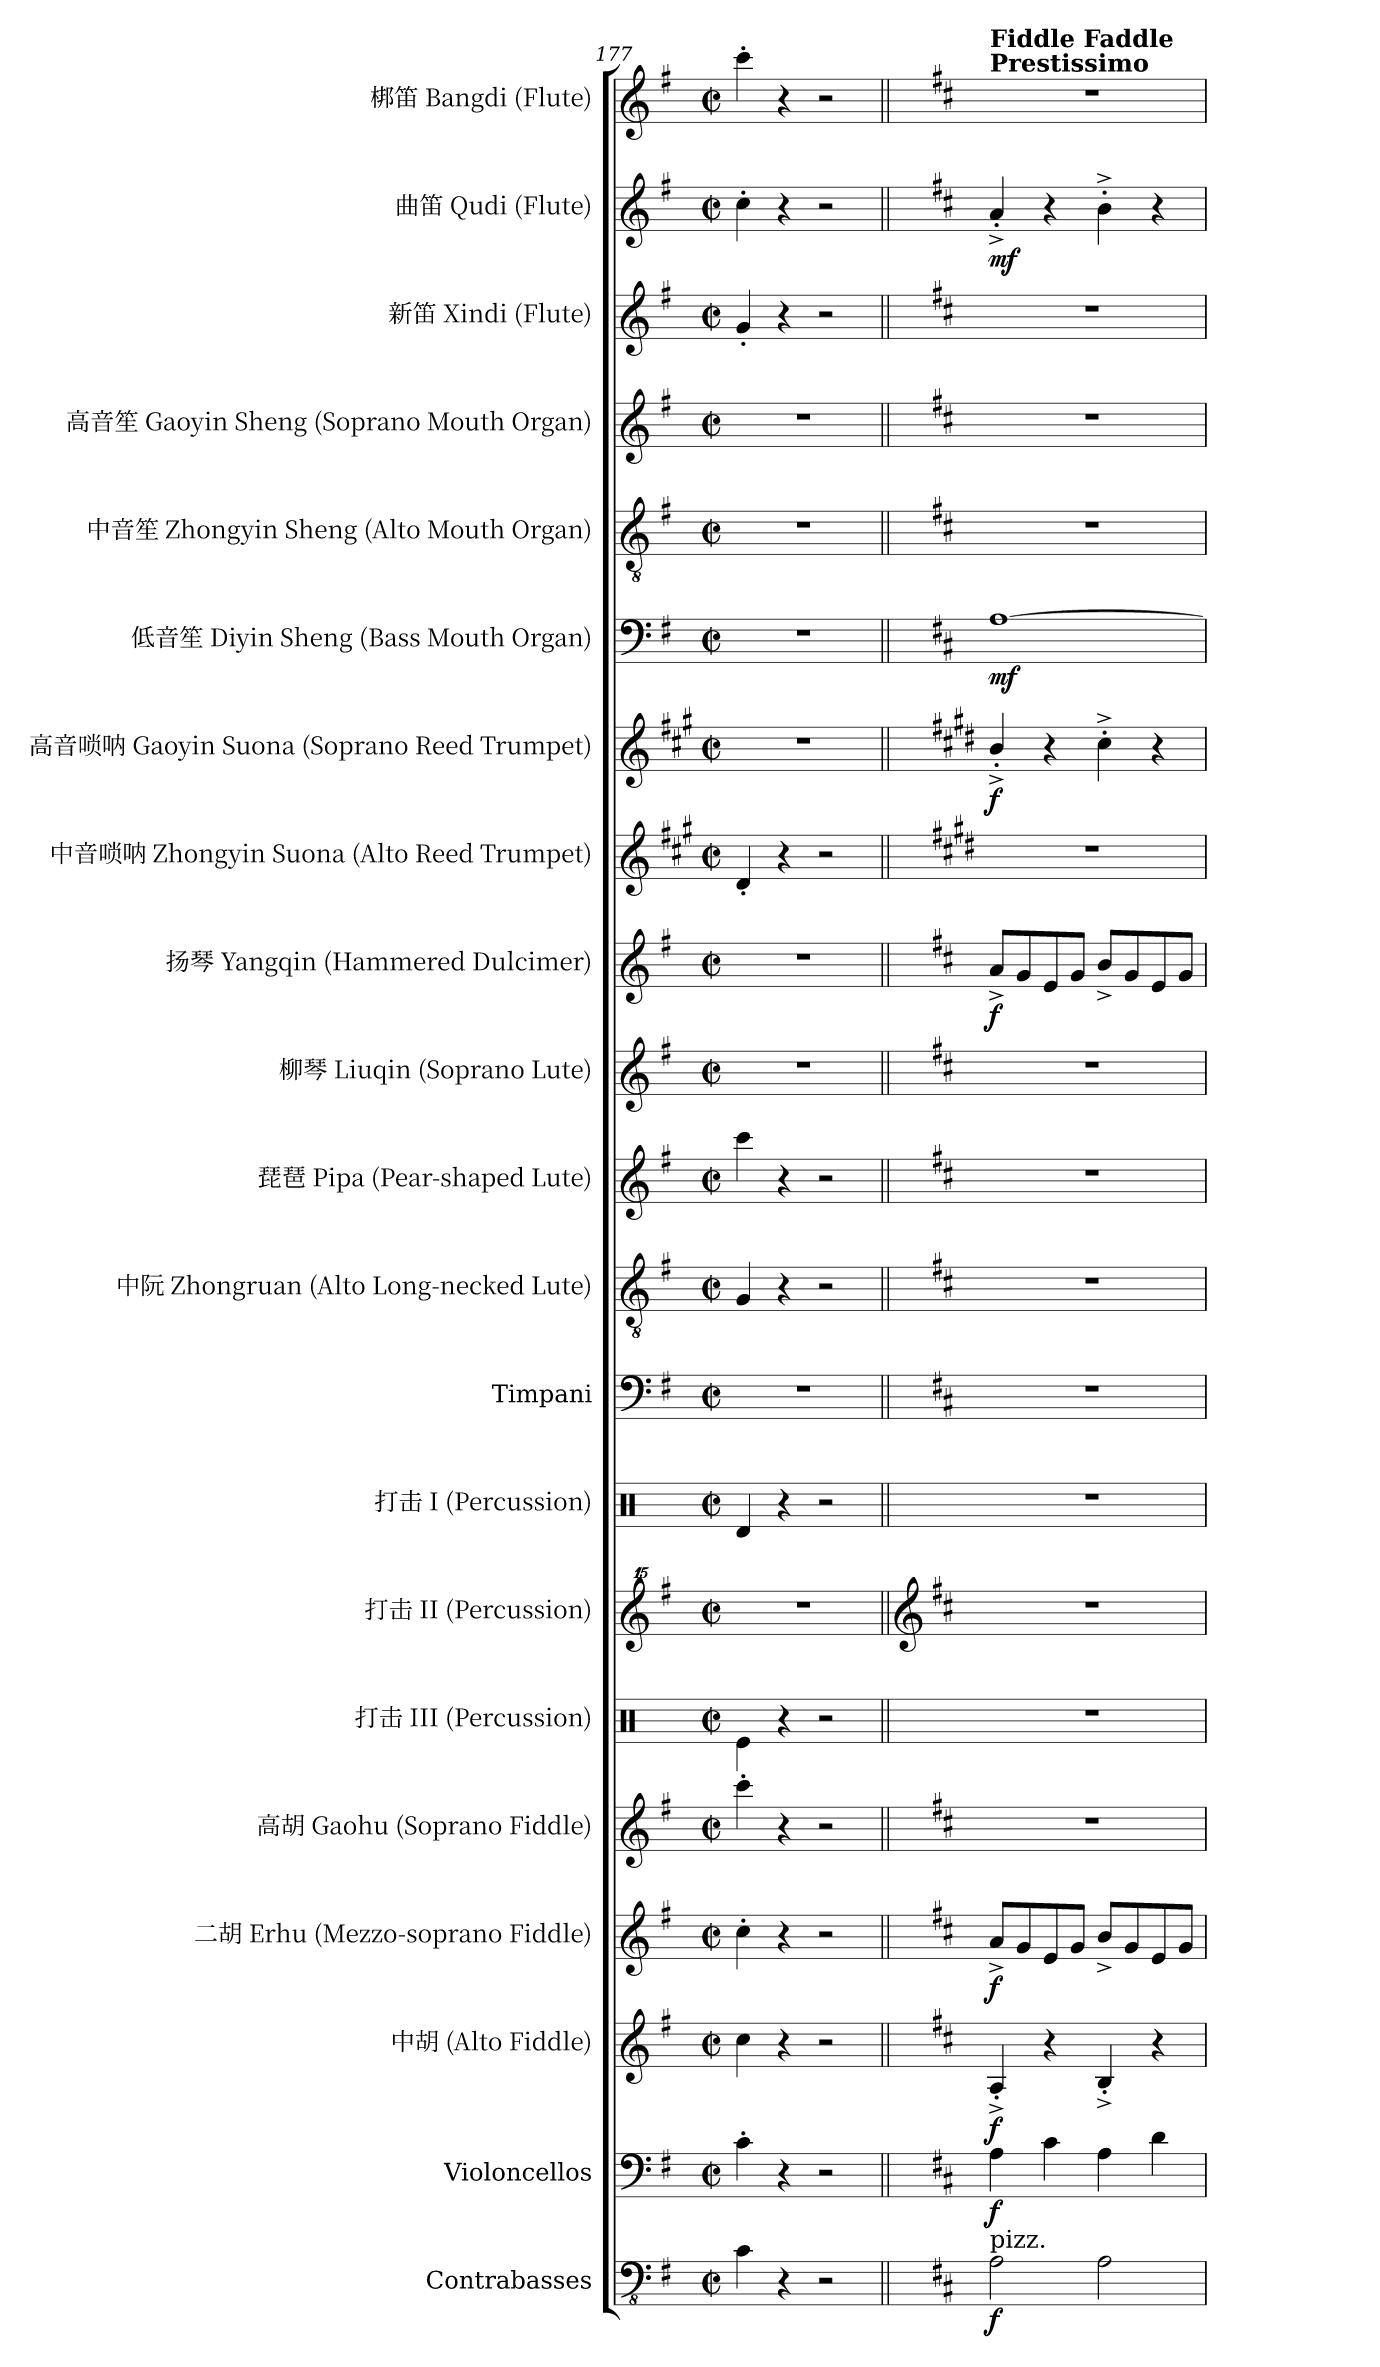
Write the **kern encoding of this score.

**kern	**dynam	**kern	**dynam	**kern	**dynam	**kern	**dynam	**kern	**kern	**kern	**kern	**kern	**kern	**kern	**kern	**kern	**dynam	**kern	**kern	**dynam	**kern	**dynam	**kern	**kern	**kern	**kern	**dynam	**kern
*part21	*part21	*part20	*part20	*part19	*part19	*part18	*part18	*part17	*part16	*part15	*part14	*part13	*part12	*part11	*part10	*part9	*part9	*part8	*part7	*part7	*part6	*part6	*part5	*part4	*part3	*part2	*part2	*part1
*staff21	*staff21	*staff20	*staff20	*staff19	*staff19	*staff18	*staff18	*staff17	*staff16	*staff15	*staff14	*staff13	*staff12	*staff11	*staff10	*staff9	*staff9	*staff8	*staff7	*staff7	*staff6	*staff6	*staff5	*staff4	*staff3	*staff2	*staff2	*staff1
*I"Contrabasses	*	*I"Violoncellos	*	*I"中胡 (Alto Fiddle)	*	*I"二胡 Erhu (Mezzo-soprano Fiddle)	*	*I"高胡 Gaohu (Soprano Fiddle)	*I"打击 III (Percussion)	*I"打击 II (Percussion)	*I"打击 I (Percussion)	*I"Timpani	*I"中阮 Zhongruan (Alto Long-necked Lute)	*I"琵琶 Pipa (Pear-shaped Lute)	*I"柳琴 Liuqin (Soprano Lute)	*I"扬琴 Yangqin  (Hammered Dulcimer)	*	*I"中音唢呐 Zhongyin Suona (Alto Reed Trumpet)	*I"高音唢呐 Gaoyin Suona (Soprano Reed Trumpet)	*	*I"低音笙 Diyin Sheng (Bass Mouth Organ)	*	*I"中音笙 Zhongyin Sheng (Alto Mouth Organ)	*I"高音笙 Gaoyin Sheng (Soprano Mouth Organ)	*I"新笛 Xindi (Flute)	*I"曲笛 Qudi (Flute)	*	*I"梆笛 Bangdi (Flute)
*I'Cbs.	*	*I'Vcs.	*	*	*	*	*	*	*I'打击 III	*I'打击 II	*I'打击 I	*I'Timp.	*	*	*	*	*	*	*	*	*	*	*	*	*	*	*	*
!!LO:PB:g=z
*clefFv4	*	*clefF4	*	*clefG2	*	*clefG2	*	*clefG2	*clefX	*clefG^^2	*clefX	*clefF4	*clefGv2	*clefG2	*clefG2	*clefG2	*	*clefG2	*clefG2	*	*clefF4	*	*clefGv2	*clefG2	*clefG2	*clefG2	*	*clefG2
*	*	*	*	*	*	*	*	*	*	*	*	*	*	*ITrd7c12	*	*	*	*ITrd1c2	*ITrd1c2	*	*	*	*	*	*	*	*	*
*k[f#]	*	*k[f#]	*	*k[f#]	*	*k[f#]	*	*k[f#]	*k[]	*k[f#]	*k[]	*k[f#]	*k[f#]	*k[f#]	*k[f#]	*k[f#]	*	*k[f#]	*k[f#]	*	*k[f#]	*	*k[f#]	*k[f#]	*k[f#]	*k[f#]	*	*k[f#]
*M2/2	*	*M2/2	*	*M2/2	*	*M2/2	*	*M2/2	*M2/2	*M2/2	*M2/2	*M2/2	*M2/2	*M2/2	*M2/2	*M2/2	*	*M2/2	*M2/2	*	*M2/2	*	*M2/2	*M2/2	*M2/2	*M2/2	*	*M2/2
*met(c|)	*	*met(c|)	*	*met(c|)	*	*met(c|)	*	*met(c|)	*met(c|)	*met(c|)	*met(c|)	*met(c|)	*met(c|)	*met(c|)	*met(c|)	*met(c|)	*	*met(c|)	*met(c|)	*	*met(c|)	*	*met(c|)	*met(c|)	*met(c|)	*met(c|)	*	*met(c|)
=177	=177	=177	=177	=177	=177	=177	=177	=177	=177	=177	=177	=177	=177	=177	=177	=177	=177	=177	=177	=177	=177	=177	=177	=177	=177	=177	=177	=177
4C\	.	4c'\	.	4cc\	.	4cc'\	.	4ccc'\	4Re\	1r	4Rd/	1r	4G/	4cc\	1r	1r	.	4c'/	1r	.	1r	.	1r	1r	4g'/	4cc'\	.	4ccc'\
4r	.	4r	.	4r	.	4r	.	4r	4r	.	4r	.	4r	4r	.	.	.	4r	.	.	.	.	.	.	4r	4r	.	4r
2r	.	2r	.	2r	.	2r	.	2r	2r	.	2r	.	2r	2r	.	.	.	2r	.	.	.	.	.	.	2r	2r	.	2r
=178||	=178||	=178||	=178||	=178||	=178||	=178||	=178||	=178||	=178||	=178||	=178||	=178||	=178||	=178||	=178||	=178||	=178||	=178||	=178||	=178||	=178||	=178||	=178||	=178||	=178||	=178||	=178||	=178||
!!LO:REH:place=s1:a:B:fs=14:t=J
*	*	*	*	*	*	*	*	*	*	*clefG2	*	*	*	*	*	*	*	*	*	*	*	*	*	*	*	*	*	*
*k[f#c#]	*	*k[f#c#]	*	*k[f#c#]	*	*k[f#c#]	*	*k[f#c#]	*	*k[f#c#]	*	*k[f#c#]	*k[f#c#]	*k[f#c#]	*k[f#c#]	*k[f#c#]	*	*k[f#c#]	*k[f#c#]	*	*k[f#c#]	*	*k[f#c#]	*k[f#c#]	*k[f#c#]	*k[f#c#]	*	*k[f#c#]
*	*	*	*	*	*	*	*	*	*	*	*	*	*	*	*	*	*	*	*	*	*	*	*	*	*	*	*	*MM316
!	!	!	!	!	!	!	!	!	!	!	!	!	!	!	!	!	!	!	!	!	!	!	!	!	!	!	!	!LO:TX:a:B:t=Prestissimo
!	!	!	!	!	!	!	!	!	!	!	!	!	!	!	!	!	!	!	!	!	!	!	!	!	!	!	!	!LO:TX:a:B:t=Fiddle Faddle
!LO:TX:a:t=pizz.	!	!	!	!	!	!	!	!	!	!	!	!	!	!	!	!	!	!	!	!	!	!	!	!	!	!	!	!
!	!LO:DY:b	!	!LO:DY:b	!	!LO:DY:b	!	!LO:DY:b	!	!	!	!	!	!	!	!	!	!LO:DY:b	!	!	!LO:DY:b	!	!LO:DY:b	!	!	!	!	!LO:DY:b	!
2AA\	f	4A\	f	4A^'/	f	8a^/L	f	1r	1r	1r	1r	1r	1r	1r	1r	8a^/L	f	1r	4a^'/	f	[1A	mf	1r	1r	1r	4a^'/	mf	1r
.	.	.	.	.	.	8g/	.	.	.	.	.	.	.	.	.	8g/	.	.	.	.	.	.	.	.	.	.	.	.
.	.	4c#\	.	4r	.	8e/	.	.	.	.	.	.	.	.	.	8e/	.	.	4r	.	.	.	.	.	.	4r	.	.
.	.	.	.	.	.	8g/J	.	.	.	.	.	.	.	.	.	8g/J	.	.	.	.	.	.	.	.	.	.	.	.
2AA\	.	4A\	.	4B^'/	.	8b^/L	.	.	.	.	.	.	.	.	.	8b^/L	.	.	4b^'\	.	.	.	.	.	.	4b^'\	.	.
.	.	.	.	.	.	8g/	.	.	.	.	.	.	.	.	.	8g/	.	.	.	.	.	.	.	.	.	.	.	.
.	.	4d\	.	4r	.	8e/	.	.	.	.	.	.	.	.	.	8e/	.	.	4r	.	.	.	.	.	.	4r	.	.
.	.	.	.	.	.	8g/J	.	.	.	.	.	.	.	.	.	8g/J	.	.	.	.	.	.	.	.	.	.	.	.
=	=	=	=	=	=	=	=	=	=	=	=	=	=	=	=	=	=	=	=	=	=	=	=	=	=	=	=	=
*-	*-	*-	*-	*-	*-	*-	*-	*-	*-	*-	*-	*-	*-	*-	*-	*-	*-	*-	*-	*-	*-	*-	*-	*-	*-	*-	*-	*-
